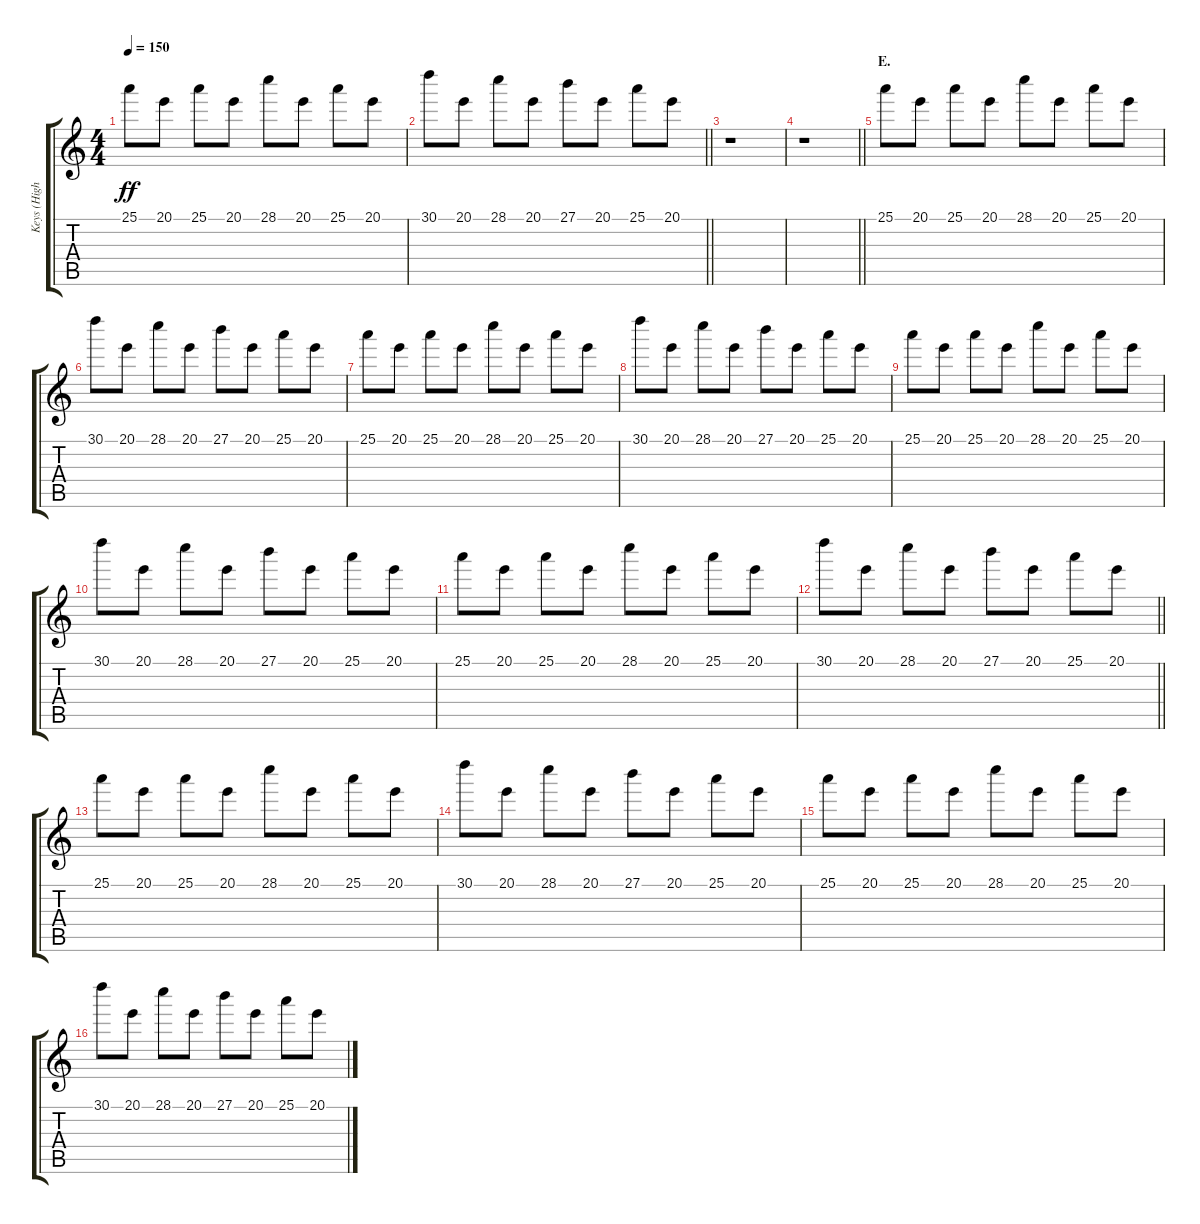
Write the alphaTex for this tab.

\track ("Keys (High)" "Keys (High") {instrument lead1square}
\staff {score tabs}
\tuning (Ab4 B3 G3 D3 A2 E2) {hide}
\ts (4 4)
\tempo 150
\clef g2
\ks c
25.1.8{dy ff} 20.1.8 25.1.8 20.1.8 28.1.8 20.1.8 25.1.8 20.1.8 |
\barLineRight lightlight
30.1.8 20.1.8 28.1.8 20.1.8 27.1.8 20.1.8 25.1.8 20.1.8 |
\section ("" "")
r.1 |
\barLineRight lightlight
r.1 |
\section ("" "E.")
25.1.8 20.1.8 25.1.8 20.1.8 28.1.8 20.1.8 25.1.8 20.1.8 |
30.1.8 20.1.8 28.1.8 20.1.8 27.1.8 20.1.8 25.1.8 20.1.8 |
25.1.8 20.1.8 25.1.8 20.1.8 28.1.8 20.1.8 25.1.8 20.1.8 |
30.1.8 20.1.8 28.1.8 20.1.8 27.1.8 20.1.8 25.1.8 20.1.8 |
25.1.8 20.1.8 25.1.8 20.1.8 28.1.8 20.1.8 25.1.8 20.1.8 |
30.1.8 20.1.8 28.1.8 20.1.8 27.1.8 20.1.8 25.1.8 20.1.8 |
25.1.8 20.1.8 25.1.8 20.1.8 28.1.8 20.1.8 25.1.8 20.1.8 |
\barLineRight lightlight
30.1.8 20.1.8 28.1.8 20.1.8 27.1.8 20.1.8 25.1.8 20.1.8 |
25.1.8 20.1.8 25.1.8 20.1.8 28.1.8 20.1.8 25.1.8 20.1.8 |
30.1.8 20.1.8 28.1.8 20.1.8 27.1.8 20.1.8 25.1.8 20.1.8 |
25.1.8 20.1.8 25.1.8 20.1.8 28.1.8 20.1.8 25.1.8 20.1.8 |
30.1.8 20.1.8 28.1.8 20.1.8 27.1.8 20.1.8 25.1.8 20.1.8
